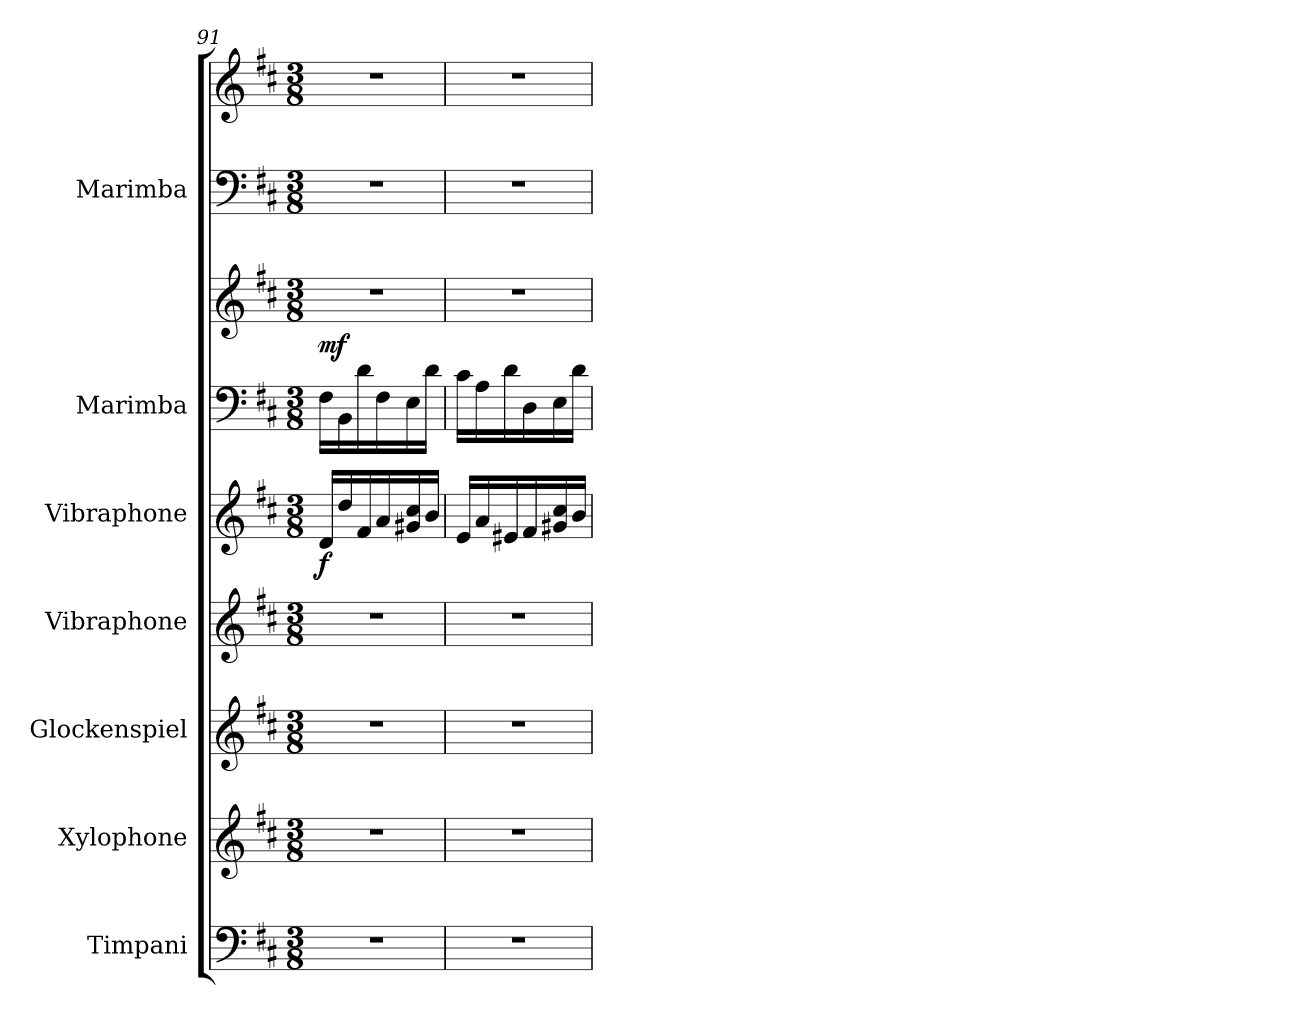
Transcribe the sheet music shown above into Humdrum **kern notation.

**kern	**kern	**kern	**kern	**kern	**dynam	**kern	**kern	**dynam	**kern	**kern
*part7	*part6	*part5	*part4	*part3	*part3	*part2	*part2	*part2	*part1	*part1
*staff9	*staff8	*staff7	*staff6	*staff5	*staff5	*staff4	*staff3	*staff3/4	*staff2	*staff1
*I"Timpani	*I"Xylophone	*I"Glockenspiel	*I"Vibraphone	*I"Vibraphone	*	*I"Marimba	*	*	*I"Marimba	*
*I'Timp.	*I'Xyl.	*I'Glk.	*I'Vib.	*I'Vib.	*	*I'Mrm.	*	*	*I'Mrm.	*
!!LO:PB:g=z
*clefF4	*clefG2	*clefG2	*clefG2	*clefG2	*	*clefF4	*clefG2	*	*clefF4	*clefG2
*	*ITrd-7c-12	*ITrd-14c-24	*	*	*	*	*	*	*	*
*k[f#c#]	*k[f#c#]	*k[f#c#]	*k[f#c#]	*k[f#c#]	*	*k[f#c#]	*k[f#c#]	*	*k[f#c#]	*k[f#c#]
*M3/8	*M3/8	*M3/8	*M3/8	*M3/8	*	*M3/8	*M3/8	*	*M3/8	*M3/8
=91	=91	=91	=91	=91	=91	=91	=91	=91	=91	=91
!	!	!	!	!	!LO:DY:b	!	!	!LO:DY:a=2	!	!
4.r	4.r	4.r	4.r	16d/LL	f	16F#\LL	4.r	mf	4.r	4.r
.	.	.	.	16dd/	.	16BB\	.	.	.	.
.	.	.	.	16f#/	.	16d\	.	.	.	.
.	.	.	.	16a/	.	16F#\	.	.	.	.
.	.	.	.	16g#X/ 16cc#/	.	16E\	.	.	.	.
.	.	.	.	16b/JJ	.	16d\JJ	.	.	.	.
=92	=92	=92	=92	=92	=92	=92	=92	=92	=92	=92
4.r	4.r	4.r	4.r	16e/LL	.	16c#\LL	4.r	.	4.r	4.r
.	.	.	.	16a/	.	16A\	.	.	.	.
.	.	.	.	16e#X/	.	16d\	.	.	.	.
.	.	.	.	16f#/	.	16D\	.	.	.	.
.	.	.	.	16g#X/ 16cc#/	.	16E\	.	.	.	.
.	.	.	.	16b/JJ	.	16d\JJ	.	.	.	.
=	=	=	=	=	=	=	=	=	=	=
*-	*-	*-	*-	*-	*-	*-	*-	*-	*-	*-
